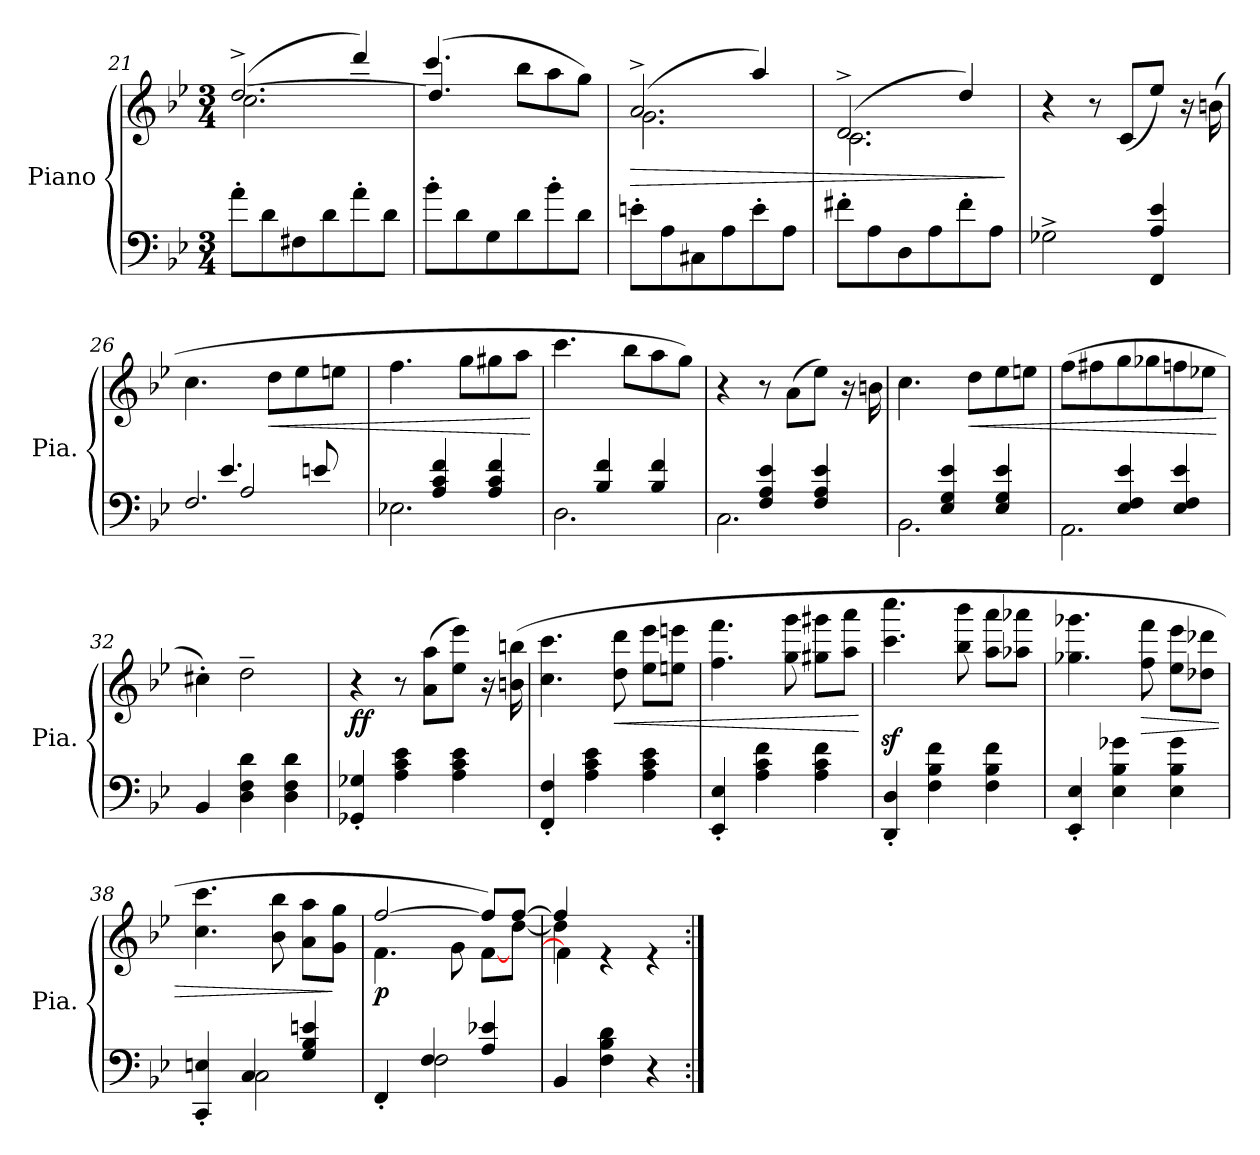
**kern	**kern	**dynam
*part1	*part1	*part1
*staff2	*staff1	*staff1/2
*I"Piano	*	*
*I'Pia.	*	*
*clefF4	*clefG2	*
*k[b-e-]	*k[b-e-]	*
*M3/4	*M3/4	*
=21	=21	=21
*	*^	*
*	*	*^	*
8a'\L	(>[2.dd^/	2.cc\	2ryy	.
8d\	.	.	.	.
8F#X\	.	.	.	.
8d\	.	.	.	.
8a'\	.	.	4ddd/)	.
8d\J	.	.	.	.
*	*	*v	*v	*
=22	=22	=22	=22
8b-'\L	(>4.ccc/	4.dd/]	.
8d\	.	.	.
8G\	.	.	.
8d\	8bb-\L	4.ryy	.
8b-'\	8aa\	.	.
8d\J	8gg\J)	.	.
*	*v	*v	*
=23	=23	=23
!	!	!LO:HP:b
*	*^	*
*	*	*^	*
8en'\L	(>2.a^/	2.g\	2ryy	>
8A\	.	.	.	.
8C#X\	.	.	.	.
8A\	.	.	.	.
8e'\	.	.	4aa/)	.
8A\J	.	.	.	.
=24	=24	=24	=24	=24
8f#X'\L	(>2.d^/	2.c\	2ryy	.
8A\	.	.	.	.
8D\	.	.	.	.
8A\	.	.	.	.
8f#'\	.	.	4dd/)	.
8A\J	.	.	.	.
*	*v	*v	*v	*
.	.	]
!!LO:PB:g=z
=25	=25	=25
*^	*	*
2G-X^\	2ryy	4r	.
.	.	8r	.
.	.	(<8c/L	.
4A/ 4e-/	4FF/	8ee-/J)	.
.	.	16r	.
.	.	(>16bn\	.
=26	=26	=26	=26
*	*^	*	*
2.F/	4ryy	8.ryy	4.cc\	.
.	.	4.e-/	.	.
.	2A/	.	.	.
!	!	!	!	!LO:HP:b
.	.	.	8dd\L	<
.	.	.	8ee-\	.
.	.	8en/	.	.
.	.	.	8een\J	.
.	.	16ryy	.	.
*	*v	*v	*	*
=27	=27	=27	=27
2.E-X\	4ryy	4.ff\	.
.	4A/ 4c/ 4f/	.	.
.	.	8gg\L	.
.	4A/ 4c/ 4f/	8gg#X\	.
.	.	8aa\J	.
*v	*v	*	*
.	.	[
=28	=28	=28
*^	*	*
2.D\	4ryy	4.ccc\	.
.	4B-/ 4f/	.	.
.	.	8bb-\L	.
.	4B-/ 4f/	8aa\	.
.	.	8gg\J)	.
=29	=29	=29	=29
2.C\	4ryy	4r	.
.	4F/ 4A/ 4e-/	8r	.
.	.	(>8a\L	.
.	4F/ 4A/ 4e-/	8ee-\J)	.
.	.	16r	.
.	.	16bn\	.
=30	=30	=30	=30
2.BB-\	4ryy	4.cc\	.
.	4E-/ 4G/ 4e-/	.	.
!	!	!	!LO:HP:b
.	.	8dd\L	<
.	4E-/ 4G/ 4e-/	8ee-\	.
.	.	8een\J	.
!!LO:LB:g=z
=31	=31	=31	=31
2.AA\	4ryy	(>8ff\L	.
.	.	8ff#X\	.
.	4E-/ 4F/ 4e-/	8gg\	.
.	.	8gg-X\	.
.	4E-/ 4F/ 4e-/	8ffn\	.
.	.	8ee-X\J	.
*v	*v	*	*
.	.	[
=32	=32	=32
4BB-/	4cc#X'\)	.
4D\ 4F\ 4d\	2dd~\	.
4D\ 4F\ 4d\	.	.
=33	=33	=33
!	!	!LO:DY:b
4GG-X/' 4G-X/'	4r	ff
4A\ 4c\ 4e-\	8r	.
.	(>8a\ 8aa\L	.
4A\ 4c\ 4e-\	8ee-\ 8eee-\J)	.
.	16r	.
.	(>16bn\ 16bbn\	.
=34	=34	=34
4FF/' 4F/'	4.cc\ 4.ccc\	.
4A\ 4c\ 4e-\	.	.
!	!	!LO:HP:b
.	8dd\ 8ddd\	<
4A\ 4c\ 4e-\	8ee-\ 8eee-\L	.
.	8een\ 8eeen\J	.
=35	=35	=35
4EE-/' 4E-/'	4.ff\ 4.fff\	.
4A\ 4c\ 4f\	.	.
.	8gg\ 8ggg\	.
4A\ 4c\ 4f\	8gg#X\ 8ggg#X\L	.
.	8aa\ 8aaa\J	.
.	.	[
=36	=36	=36
4DD/' 4D/'	4.ccc\z< 4.cccc\z<	.
4F\ 4B-\ 4f\	.	.
.	8bb-\ 8bbb-\	.
4F\ 4B-\ 4f\	8aa\ 8aaa\L	.
.	8aa-X\ 8aaa-X\J	.
!!LO:LB:g=z
=37	=37	=37
4EE-/' 4E-/'	4.gg-X\ 4.ggg-X\	.
4E-\ 4B-\ 4g-X\	.	.
!	!	!LO:HP:b
.	8ff\ 8fff\	>
4E-\ 4B-\ 4g-\	8ee-\ 8eee-\L	.
.	8dd-X\ 8ddd-X\J	.
=38	=38	=38
*^	*	*
4CC/' 4En/'	4ryy	4.cc\ 4.ccc\	.
4C/	2C\	.	.
.	.	8b-\ 8bb-\	.
4G/ 4B-/ 4en/	.	8a\ 8aa\L	.
.	.	8g\ 8gg\J	]
=39	=39	=39	=39
*	*	*^	*
!	!	!	!	!LO:DY:b
4FF'/	4ryy	[2ff/	4.f\	p
4F/	2F\	.	.	.
.	.	.	8g\	.
4A/ 4e-X/	.	8ff/L])	[8f\L	.
.	.	[8ff/J	[8dd\J	.
*v	*v	*	*	*
=40	=40	=40	=40
*	*	*^	*
4BB-/	4ff/]	4dd\]	4f\]	.
4F\ 4B-\ 4d\	4re	2ryy	2ryy	.
4r	4re	.	.	.
*	*v	*v	*v	*
=:|!	=:|!	=:|!
*-	*-	*-
